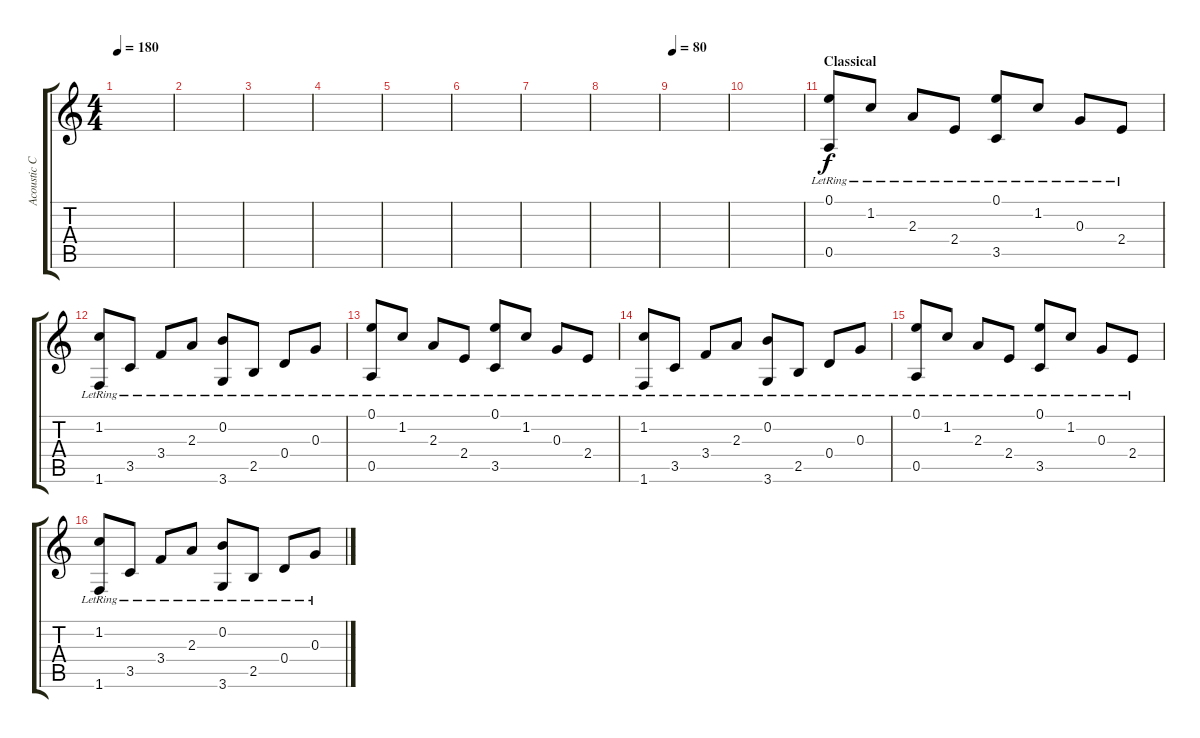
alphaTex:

\track ("Acoustic Chords" "Acoustic C") {instrument acousticguitarsteel}
\staff {score tabs}
\tuning (E4 B3 G3 D3 A2 E2) {hide}
\ts (4 4)
\tempo 180
\clef g2
\ks c
|
|
|
|
|
|
|
|
\tempo 80
|
|
\section ("" "Classical")
(0.1{lr} 0.5{lr}).8 1.2{lr}.8 2.3{lr}.8 2.4{lr}.8 (0.1{lr} 3.5{lr}).8 1.2{lr}.8 0.3{lr}.8 2.4{lr}.8 |
(1.2{lr} 1.6{lr}).8 3.5{lr}.8 3.4{lr}.8 2.3{lr}.8 (0.2{lr} 3.6{lr}).8 2.5{lr}.8 0.4{lr}.8 0.3{lr}.8 |
(0.1{lr} 0.5{lr}).8 1.2{lr}.8 2.3{lr}.8 2.4{lr}.8 (0.1{lr} 3.5{lr}).8 1.2{lr}.8 0.3{lr}.8 2.4{lr}.8 |
(1.2{lr} 1.6{lr}).8 3.5{lr}.8 3.4{lr}.8 2.3{lr}.8 (0.2{lr} 3.6{lr}).8 2.5{lr}.8 0.4{lr}.8 0.3{lr}.8 |
(0.1{lr} 0.5{lr}).8 1.2{lr}.8 2.3{lr}.8 2.4{lr}.8 (0.1{lr} 3.5{lr}).8 1.2{lr}.8 0.3{lr}.8 2.4{lr}.8 |
(1.2{lr} 1.6{lr}).8 3.5{lr}.8 3.4{lr}.8 2.3{lr}.8 (0.2{lr} 3.6{lr}).8 2.5{lr}.8 0.4{lr}.8 0.3{lr}.8
